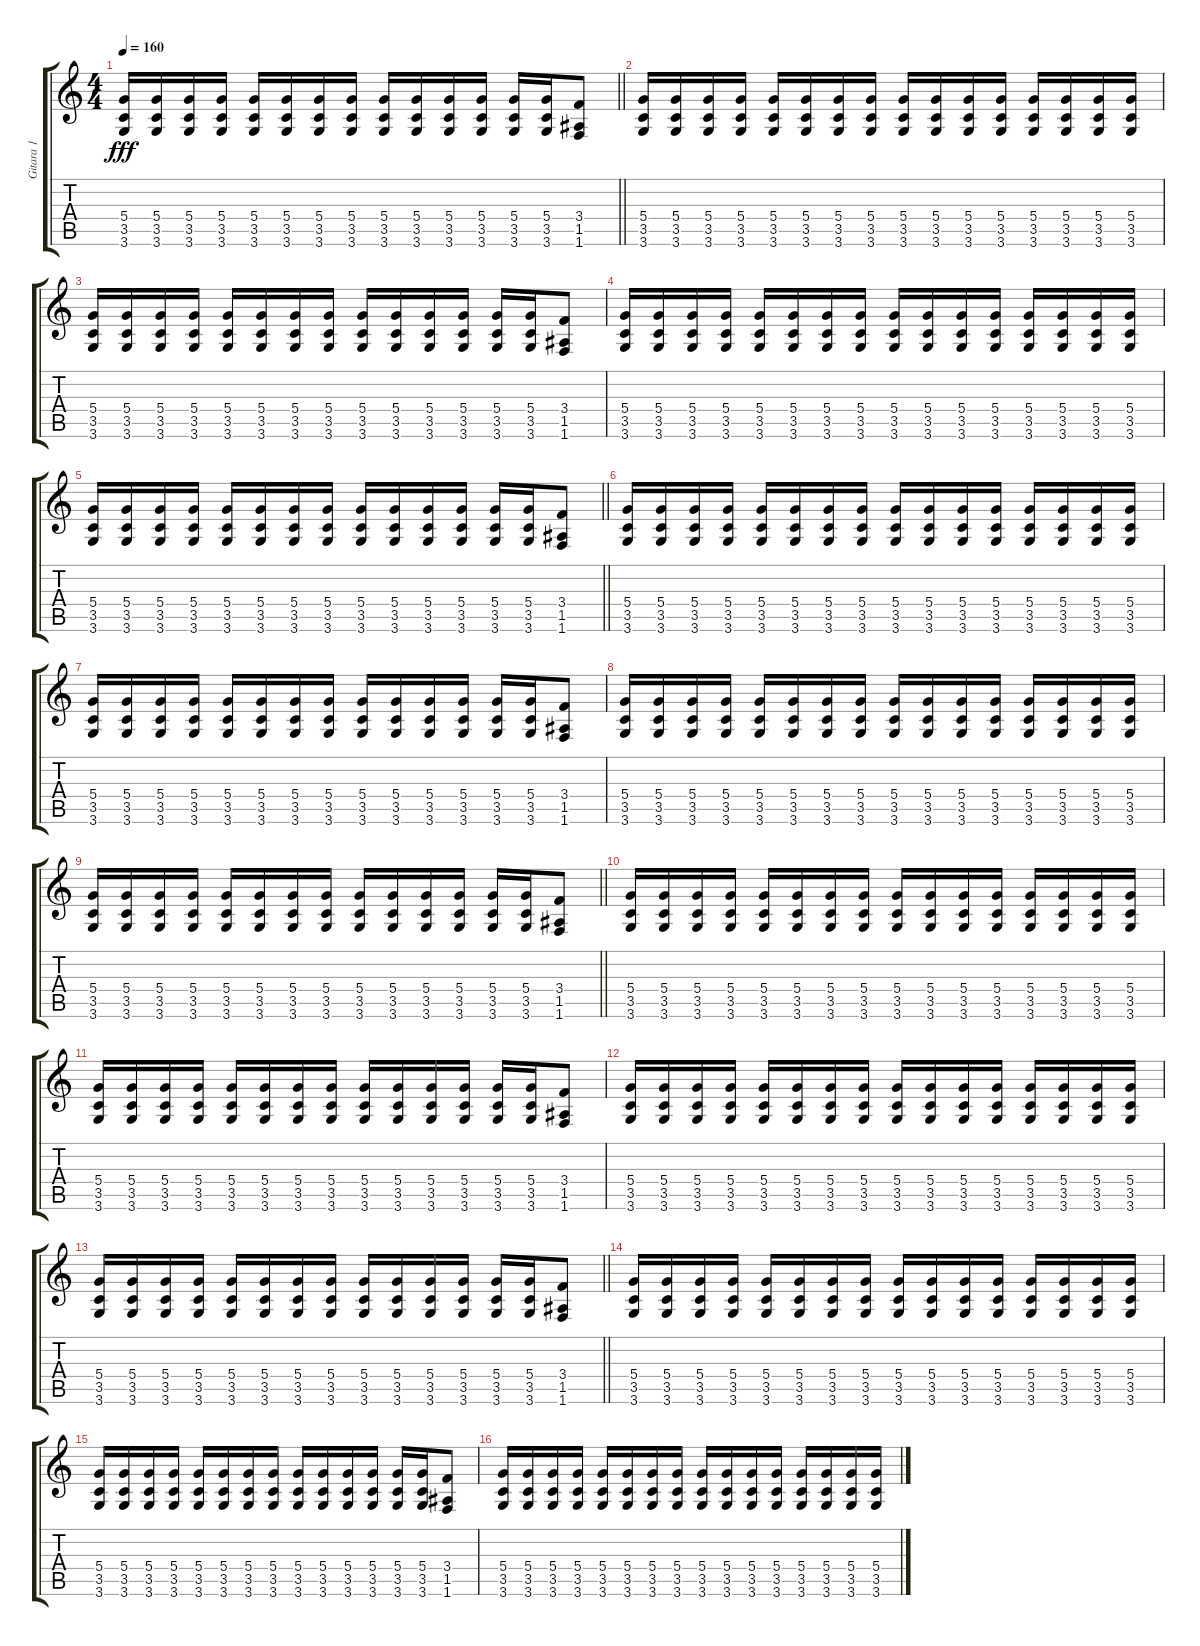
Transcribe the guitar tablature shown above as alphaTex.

\track ("Gitara 1" "Gitara 1") {instrument distortionguitar}
\staff {score tabs}
\tuning (E4 B3 G3 D3 A2 E2) {hide}
\ts (4 4)
\tempo 160
\clef g2
\barLineRight lightlight
\ks c
(5.4 3.5 3.6).16{dy fff} (5.4 3.5 3.6).16 (5.4 3.5 3.6).16 (5.4 3.5 3.6).16 (5.4 3.5 3.6).16 (5.4 3.5 3.6).16 (5.4 3.5 3.6).16 (5.4 3.5 3.6).16 (5.4 3.5 3.6).16 (5.4 3.5 3.6).16 (5.4 3.5 3.6).16 (5.4 3.5 3.6).16 (5.4 3.5 3.6).16 (5.4 3.5 3.6).16 (3.4 1.5 1.6).8 |
\section ("" "")
(5.4 3.5 3.6).16 (5.4 3.5 3.6).16 (5.4 3.5 3.6).16 (5.4 3.5 3.6).16 (5.4 3.5 3.6).16 (5.4 3.5 3.6).16 (5.4 3.5 3.6).16 (5.4 3.5 3.6).16 (5.4 3.5 3.6).16 (5.4 3.5 3.6).16 (5.4 3.5 3.6).16 (5.4 3.5 3.6).16 (5.4 3.5 3.6).16 (5.4 3.5 3.6).16 (5.4 3.5 3.6).16 (5.4 3.5 3.6).16 |
(5.4 3.5 3.6).16 (5.4 3.5 3.6).16 (5.4 3.5 3.6).16 (5.4 3.5 3.6).16 (5.4 3.5 3.6).16 (5.4 3.5 3.6).16 (5.4 3.5 3.6).16 (5.4 3.5 3.6).16 (5.4 3.5 3.6).16 (5.4 3.5 3.6).16 (5.4 3.5 3.6).16 (5.4 3.5 3.6).16 (5.4 3.5 3.6).16 (5.4 3.5 3.6).16 (3.4 1.5 1.6).8 |
(5.4 3.5 3.6).16 (5.4 3.5 3.6).16 (5.4 3.5 3.6).16 (5.4 3.5 3.6).16 (5.4 3.5 3.6).16 (5.4 3.5 3.6).16 (5.4 3.5 3.6).16 (5.4 3.5 3.6).16 (5.4 3.5 3.6).16 (5.4 3.5 3.6).16 (5.4 3.5 3.6).16 (5.4 3.5 3.6).16 (5.4 3.5 3.6).16 (5.4 3.5 3.6).16 (5.4 3.5 3.6).16 (5.4 3.5 3.6).16 |
\barLineRight lightlight
(5.4 3.5 3.6).16 (5.4 3.5 3.6).16 (5.4 3.5 3.6).16 (5.4 3.5 3.6).16 (5.4 3.5 3.6).16 (5.4 3.5 3.6).16 (5.4 3.5 3.6).16 (5.4 3.5 3.6).16 (5.4 3.5 3.6).16 (5.4 3.5 3.6).16 (5.4 3.5 3.6).16 (5.4 3.5 3.6).16 (5.4 3.5 3.6).16 (5.4 3.5 3.6).16 (3.4 1.5 1.6).8 |
\section ("" "")
(5.4 3.5 3.6).16 (5.4 3.5 3.6).16 (5.4 3.5 3.6).16 (5.4 3.5 3.6).16 (5.4 3.5 3.6).16 (5.4 3.5 3.6).16 (5.4 3.5 3.6).16 (5.4 3.5 3.6).16 (5.4 3.5 3.6).16 (5.4 3.5 3.6).16 (5.4 3.5 3.6).16 (5.4 3.5 3.6).16 (5.4 3.5 3.6).16 (5.4 3.5 3.6).16 (5.4 3.5 3.6).16 (5.4 3.5 3.6).16 |
(5.4 3.5 3.6).16 (5.4 3.5 3.6).16 (5.4 3.5 3.6).16 (5.4 3.5 3.6).16 (5.4 3.5 3.6).16 (5.4 3.5 3.6).16 (5.4 3.5 3.6).16 (5.4 3.5 3.6).16 (5.4 3.5 3.6).16 (5.4 3.5 3.6).16 (5.4 3.5 3.6).16 (5.4 3.5 3.6).16 (5.4 3.5 3.6).16 (5.4 3.5 3.6).16 (3.4 1.5 1.6).8 |
(5.4 3.5 3.6).16 (5.4 3.5 3.6).16 (5.4 3.5 3.6).16 (5.4 3.5 3.6).16 (5.4 3.5 3.6).16 (5.4 3.5 3.6).16 (5.4 3.5 3.6).16 (5.4 3.5 3.6).16 (5.4 3.5 3.6).16 (5.4 3.5 3.6).16 (5.4 3.5 3.6).16 (5.4 3.5 3.6).16 (5.4 3.5 3.6).16 (5.4 3.5 3.6).16 (5.4 3.5 3.6).16 (5.4 3.5 3.6).16 |
\barLineRight lightlight
(5.4 3.5 3.6).16 (5.4 3.5 3.6).16 (5.4 3.5 3.6).16 (5.4 3.5 3.6).16 (5.4 3.5 3.6).16 (5.4 3.5 3.6).16 (5.4 3.5 3.6).16 (5.4 3.5 3.6).16 (5.4 3.5 3.6).16 (5.4 3.5 3.6).16 (5.4 3.5 3.6).16 (5.4 3.5 3.6).16 (5.4 3.5 3.6).16 (5.4 3.5 3.6).16 (3.4 1.5 1.6).8 |
\section ("" "")
(5.4 3.5 3.6).16 (5.4 3.5 3.6).16 (5.4 3.5 3.6).16 (5.4 3.5 3.6).16 (5.4 3.5 3.6).16 (5.4 3.5 3.6).16 (5.4 3.5 3.6).16 (5.4 3.5 3.6).16 (5.4 3.5 3.6).16 (5.4 3.5 3.6).16 (5.4 3.5 3.6).16 (5.4 3.5 3.6).16 (5.4 3.5 3.6).16 (5.4 3.5 3.6).16 (5.4 3.5 3.6).16 (5.4 3.5 3.6).16 |
(5.4 3.5 3.6).16 (5.4 3.5 3.6).16 (5.4 3.5 3.6).16 (5.4 3.5 3.6).16 (5.4 3.5 3.6).16 (5.4 3.5 3.6).16 (5.4 3.5 3.6).16 (5.4 3.5 3.6).16 (5.4 3.5 3.6).16 (5.4 3.5 3.6).16 (5.4 3.5 3.6).16 (5.4 3.5 3.6).16 (5.4 3.5 3.6).16 (5.4 3.5 3.6).16 (3.4 1.5 1.6).8 |
(5.4 3.5 3.6).16 (5.4 3.5 3.6).16 (5.4 3.5 3.6).16 (5.4 3.5 3.6).16 (5.4 3.5 3.6).16 (5.4 3.5 3.6).16 (5.4 3.5 3.6).16 (5.4 3.5 3.6).16 (5.4 3.5 3.6).16 (5.4 3.5 3.6).16 (5.4 3.5 3.6).16 (5.4 3.5 3.6).16 (5.4 3.5 3.6).16 (5.4 3.5 3.6).16 (5.4 3.5 3.6).16 (5.4 3.5 3.6).16 |
\barLineRight lightlight
(5.4 3.5 3.6).16 (5.4 3.5 3.6).16 (5.4 3.5 3.6).16 (5.4 3.5 3.6).16 (5.4 3.5 3.6).16 (5.4 3.5 3.6).16 (5.4 3.5 3.6).16 (5.4 3.5 3.6).16 (5.4 3.5 3.6).16 (5.4 3.5 3.6).16 (5.4 3.5 3.6).16 (5.4 3.5 3.6).16 (5.4 3.5 3.6).16 (5.4 3.5 3.6).16 (3.4 1.5 1.6).8 |
\section ("" "")
(5.4 3.5 3.6).16 (5.4 3.5 3.6).16 (5.4 3.5 3.6).16 (5.4 3.5 3.6).16 (5.4 3.5 3.6).16 (5.4 3.5 3.6).16 (5.4 3.5 3.6).16 (5.4 3.5 3.6).16 (5.4 3.5 3.6).16 (5.4 3.5 3.6).16 (5.4 3.5 3.6).16 (5.4 3.5 3.6).16 (5.4 3.5 3.6).16 (5.4 3.5 3.6).16 (5.4 3.5 3.6).16 (5.4 3.5 3.6).16 |
(5.4 3.5 3.6).16 (5.4 3.5 3.6).16 (5.4 3.5 3.6).16 (5.4 3.5 3.6).16 (5.4 3.5 3.6).16 (5.4 3.5 3.6).16 (5.4 3.5 3.6).16 (5.4 3.5 3.6).16 (5.4 3.5 3.6).16 (5.4 3.5 3.6).16 (5.4 3.5 3.6).16 (5.4 3.5 3.6).16 (5.4 3.5 3.6).16 (5.4 3.5 3.6).16 (3.4 1.5 1.6).8 |
(5.4 3.5 3.6).16 (5.4 3.5 3.6).16 (5.4 3.5 3.6).16 (5.4 3.5 3.6).16 (5.4 3.5 3.6).16 (5.4 3.5 3.6).16 (5.4 3.5 3.6).16 (5.4 3.5 3.6).16 (5.4 3.5 3.6).16 (5.4 3.5 3.6).16 (5.4 3.5 3.6).16 (5.4 3.5 3.6).16 (5.4 3.5 3.6).16 (5.4 3.5 3.6).16 (5.4 3.5 3.6).16 (5.4 3.5 3.6).16
